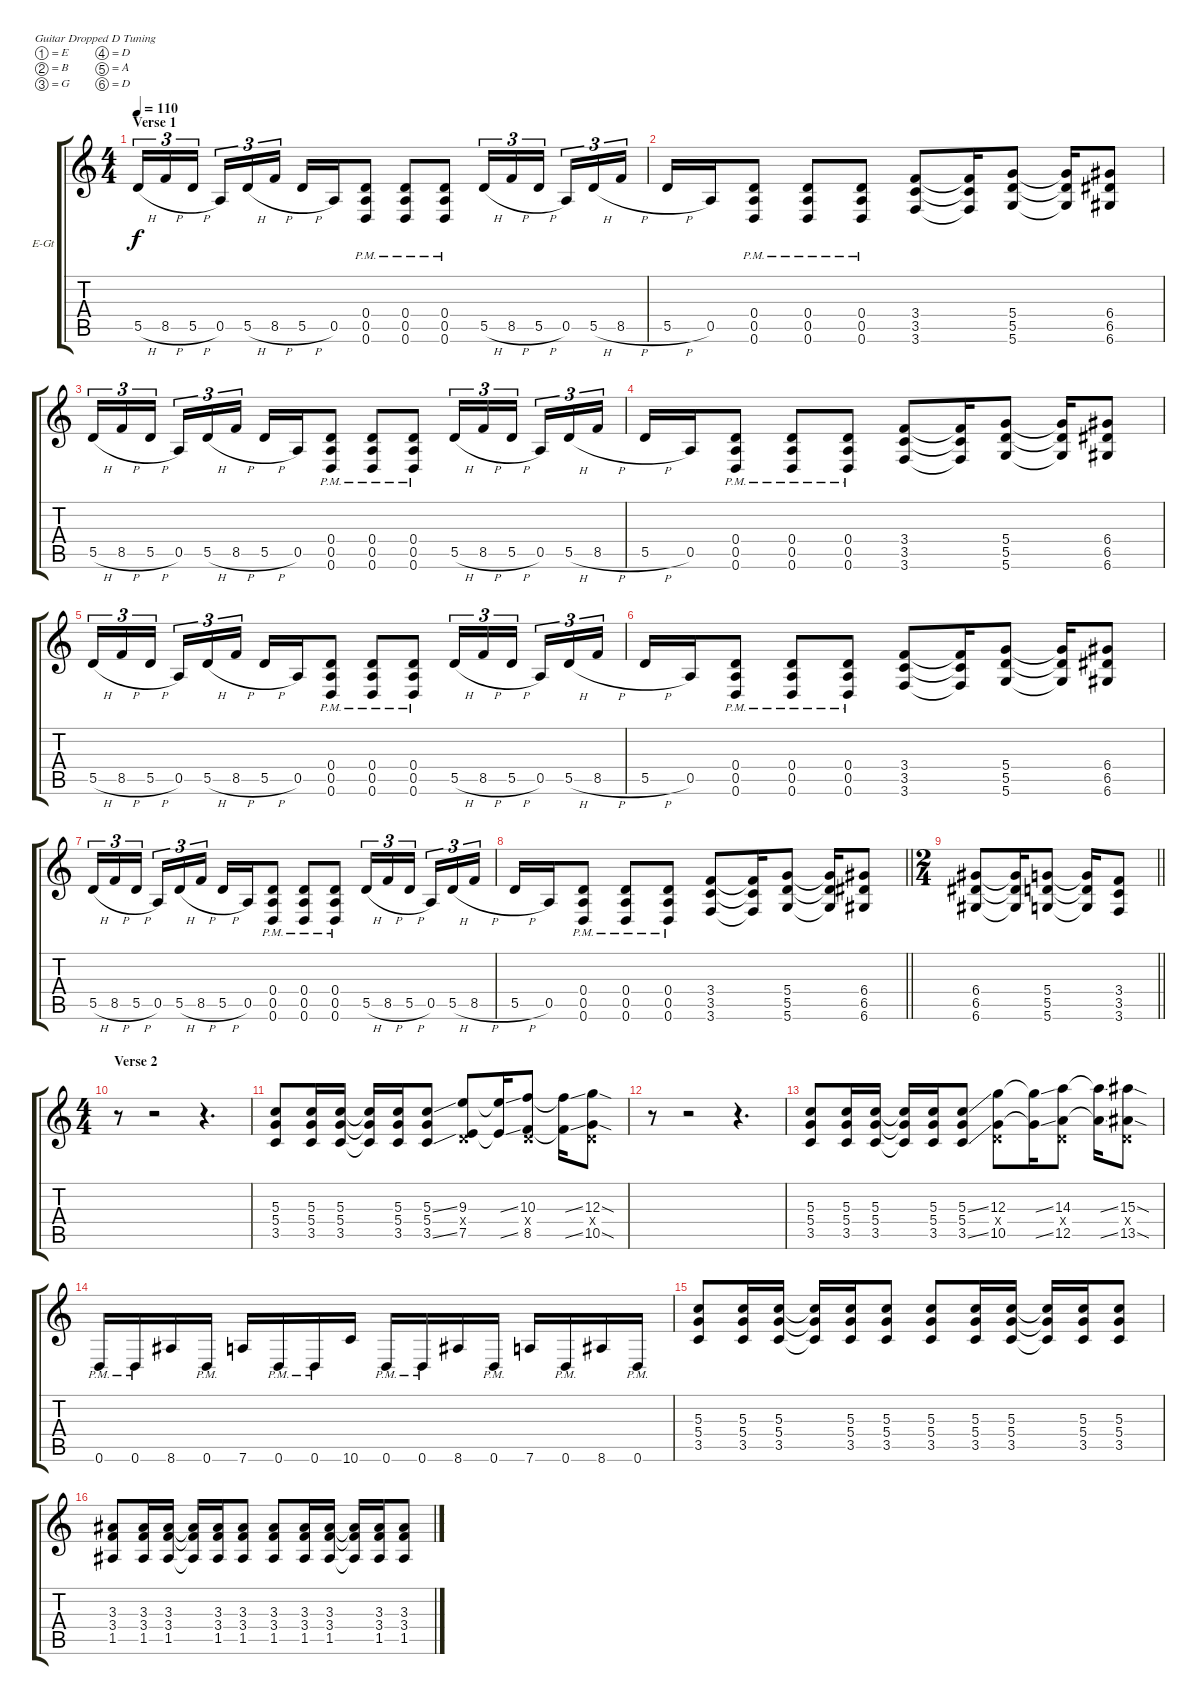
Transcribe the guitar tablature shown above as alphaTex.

\bracketExtendMode groupsimilarinstruments
\firstSystemTrackNameOrientation horizontal
\otherSystemsTrackNameOrientation horizontal
\track ("- Synyster Gates - Lead" "E-Gt") {instrument overdrivenguitar}
\staff {score tabs}
\tuning (E4 B3 G3 D3 A2 D2)
\ts (4 4)
\section ("" "Verse 1")
\tempo 110
\clef g2
\ks c
5.5{h}.16{tu (3 2) dy f} 8.5{h}.16{tu (3 2)} 5.5{h}.16{tu (3 2)} 0.5.16{tu (3 2)} 5.5{h}.16{tu (3 2)} 8.5{h}.16{tu (3 2)} 5.5{h}.16 0.5.16 (0.4{pm} 0.5{pm} 0.6{pm}).8 (0.4{pm} 0.5{pm} 0.6{pm}).8 (0.4{pm} 0.5{pm} 0.6{pm}).8 5.5{h}.16{tu (3 2)} 8.5{h}.16{tu (3 2)} 5.5{h}.16{tu (3 2)} 0.5.16{tu (3 2)} 5.5{h}.16{tu (3 2)} 8.5{h}.16{tu (3 2)} |
5.5{h}.16 0.5.16 (0.4{pm} 0.5{pm} 0.6{pm}).8 (0.4{pm} 0.5{pm} 0.6{pm}).8 (0.4{pm} 0.5{pm} 0.6{pm}).8 (3.4 3.5 3.6).8 (3.4{t} 3.5{t} 3.6{t}).16 (5.4 5.5 5.6).8 (5.4{t} 5.5{t} 5.6{t}).16 (6.4 6.5 6.6).8 |
5.5{h}.16{tu (3 2)} 8.5{h}.16{tu (3 2)} 5.5{h}.16{tu (3 2)} 0.5.16{tu (3 2)} 5.5{h}.16{tu (3 2)} 8.5{h}.16{tu (3 2)} 5.5{h}.16 0.5.16 (0.4{pm} 0.5{pm} 0.6{pm}).8 (0.4{pm} 0.5{pm} 0.6{pm}).8 (0.4{pm} 0.5{pm} 0.6{pm}).8 5.5{h}.16{tu (3 2)} 8.5{h}.16{tu (3 2)} 5.5{h}.16{tu (3 2)} 0.5.16{tu (3 2)} 5.5{h}.16{tu (3 2)} 8.5{h}.16{tu (3 2)} |
5.5{h}.16 0.5.16 (0.4{pm} 0.5{pm} 0.6{pm}).8 (0.4{pm} 0.5{pm} 0.6{pm}).8 (0.4{pm} 0.5{pm} 0.6{pm}).8 (3.4 3.5 3.6).8 (3.4{t} 3.5{t} 3.6{t}).16 (5.4 5.5 5.6).8 (5.4{t} 5.5{t} 5.6{t}).16 (6.4 6.5 6.6).8 |
5.5{h}.16{tu (3 2)} 8.5{h}.16{tu (3 2)} 5.5{h}.16{tu (3 2)} 0.5.16{tu (3 2)} 5.5{h}.16{tu (3 2)} 8.5{h}.16{tu (3 2)} 5.5{h}.16 0.5.16 (0.4{pm} 0.5{pm} 0.6{pm}).8 (0.4{pm} 0.5{pm} 0.6{pm}).8 (0.4{pm} 0.5{pm} 0.6{pm}).8 5.5{h}.16{tu (3 2)} 8.5{h}.16{tu (3 2)} 5.5{h}.16{tu (3 2)} 0.5.16{tu (3 2)} 5.5{h}.16{tu (3 2)} 8.5{h}.16{tu (3 2)} |
5.5{h}.16 0.5.16 (0.4{pm} 0.5{pm} 0.6{pm}).8 (0.4{pm} 0.5{pm} 0.6{pm}).8 (0.4{pm} 0.5{pm} 0.6{pm}).8 (3.4 3.5 3.6).8 (3.4{t} 3.5{t} 3.6{t}).16 (5.4 5.5 5.6).8 (5.4{t} 5.5{t} 5.6{t}).16 (6.4 6.5 6.6).8 |
5.5{h}.16{tu (3 2)} 8.5{h}.16{tu (3 2)} 5.5{h}.16{tu (3 2)} 0.5.16{tu (3 2)} 5.5{h}.16{tu (3 2)} 8.5{h}.16{tu (3 2)} 5.5{h}.16 0.5.16 (0.4{pm} 0.5{pm} 0.6{pm}).8 (0.4{pm} 0.5{pm} 0.6{pm}).8 (0.4{pm} 0.5{pm} 0.6{pm}).8 5.5{h}.16{tu (3 2)} 8.5{h}.16{tu (3 2)} 5.5{h}.16{tu (3 2)} 0.5.16{tu (3 2)} 5.5{h}.16{tu (3 2)} 8.5{h}.16{tu (3 2)} |
\barLineRight lightlight
5.5{h}.16 0.5.16 (0.4{pm} 0.5{pm} 0.6{pm}).8 (0.4{pm} 0.5{pm} 0.6{pm}).8 (0.4{pm} 0.5{pm} 0.6{pm}).8 (3.4 3.5 3.6).8 (3.4{t} 3.5{t} 3.6{t}).16 (5.4 5.5 5.6).8 (5.4{t} 5.5{t} 5.6{t}).16 (6.4 6.5 6.6).8 |
\ts (2 4)
\beaming (8 2 2 2 2)
\barLineRight lightlight
(6.4 6.5 6.6).8 (6.4{t} 6.5{t} 6.6{t}).16 (5.4 5.5 5.6).8 (5.4{t} 5.5{t} 5.6{t}).16 (3.4 3.5 3.6).8 |
\ts (4 4)
\beaming (8 2 2 2 2)
\section ("" "Verse 2")
r.8 r.2 r.4{d} |
(5.3 5.4 3.5).8 (5.3 5.4 3.5).16 (5.3 5.4 3.5).16 (5.3{t} 5.4{t} 3.5{t}).16 (5.3 5.4 3.5).16 (5.3{ss} 5.4 3.5{ss}).8 (9.3 0.4{x} 7.5).8 (9.3{ss t} 7.5{ss t}).16 (10.3 0.4{x} 8.5).8 (10.3{ss t} 8.5{ss t}).16 (12.3{sod} 0.4{x} 10.5{sod}).8 |
r.8 r.2 r.4{d} |
(5.3 5.4 3.5).8 (5.3 5.4 3.5).16 (5.3 5.4 3.5).16 (5.3{t} 5.4{t} 3.5{t}).16 (5.3 5.4 3.5).16 (5.3{ss} 5.4 3.5{ss}).8 (12.3 0.4{x} 10.5).8 (12.3{ss t} 10.5{ss t}).16 (14.3 0.4{x} 12.5).8 (14.3{ss t} 12.5{ss t}).16 (15.3{sod} 0.4{x} 13.5{sod}).8 |
0.6{pm}.16 0.6{pm}.16 8.6.16 0.6{pm}.16 7.6.16 0.6{pm}.16 0.6{pm}.16 10.6.16 0.6{pm}.16 0.6{pm}.16 8.6.16 0.6{pm}.16 7.6.16 0.6{pm}.16 8.6.16 0.6{pm}.16 |
(5.3 5.4 3.5).8 (5.3 5.4 3.5).16 (5.3 5.4 3.5).16 (5.3{t} 5.4{t} 3.5{t}).16 (5.3 5.4 3.5).16 (5.3 5.4 3.5).8 (5.3 5.4 3.5).8 (5.3 5.4 3.5).16 (5.3 5.4 3.5).16 (5.3{t} 5.4{t} 3.5{t}).16 (5.3 5.4 3.5).16 (5.3 5.4 3.5).8 |
(3.3 3.4 1.5).8 (3.3 3.4 1.5).16 (3.3 3.4 1.5).16 (3.3{t} 3.4{t} 1.5{t}).16 (3.3 3.4 1.5).16 (3.3 3.4 1.5).8 (3.3 3.4 1.5).8 (3.3 3.4 1.5).16 (3.3 3.4 1.5).16 (3.3{t} 3.4{t} 1.5{t}).16 (3.3 3.4 1.5).16 (3.3 3.4 1.5).8
